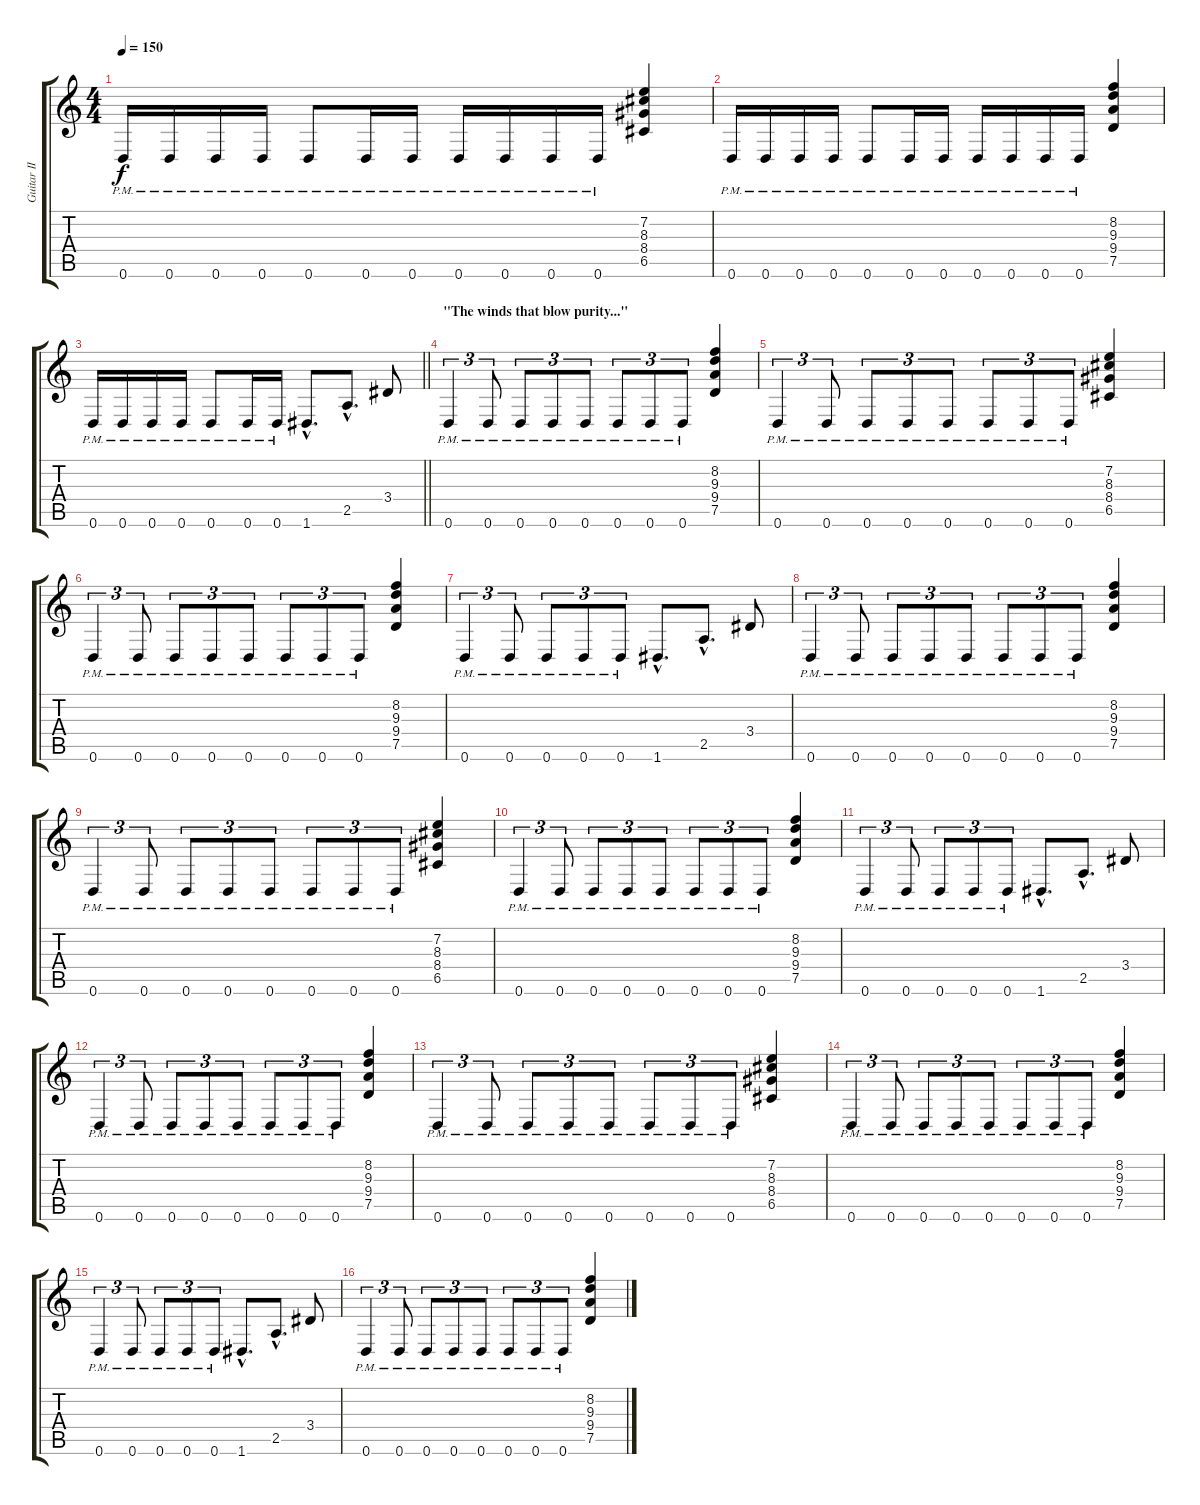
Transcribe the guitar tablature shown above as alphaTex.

\track ("Guitar II" "Guitar II") {instrument distortionguitar}
\staff {score tabs}
\tuning (D4 A3 F3 C3 G2 D2) {hide}
\ts (4 4)
\tempo 150
\clef g2
\ks c
0.6{pm}.16{dy f} 0.6{pm}.16 0.6{pm}.16 0.6{pm}.16 0.6{pm}.8 0.6{pm}.16 0.6{pm}.16 0.6{pm}.16 0.6{pm}.16 0.6{pm}.16 0.6{pm}.16 (7.2 8.3 8.4 6.5).4 |
0.6{pm}.16 0.6{pm}.16 0.6{pm}.16 0.6{pm}.16 0.6{pm}.8 0.6{pm}.16 0.6{pm}.16 0.6{pm}.16 0.6{pm}.16 0.6{pm}.16 0.6{pm}.16 (8.2 9.3 9.4 7.5).4 |
\barLineRight lightlight
0.6{pm}.16 0.6{pm}.16 0.6{pm}.16 0.6{pm}.16 0.6{pm}.8 0.6{pm}.16 0.6{pm}.16 1.6{hac}.8{d} 2.5{hac}.8{d} 3.4.8 |
\section ("" "\"The winds that blow purity...\"")
0.6{pm}.4{tu (3 2)} 0.6{pm}.8{tu (3 2)} 0.6{pm}.8{tu (3 2)} 0.6{pm}.8{tu (3 2)} 0.6{pm}.8{tu (3 2)} 0.6{pm}.8{tu (3 2)} 0.6{pm}.8{tu (3 2)} 0.6{pm}.8{tu (3 2)} (8.2 9.3 9.4 7.5).4 |
0.6{pm}.4{tu (3 2)} 0.6{pm}.8{tu (3 2)} 0.6{pm}.8{tu (3 2)} 0.6{pm}.8{tu (3 2)} 0.6{pm}.8{tu (3 2)} 0.6{pm}.8{tu (3 2)} 0.6{pm}.8{tu (3 2)} 0.6{pm}.8{tu (3 2)} (7.2 8.3 8.4 6.5).4 |
0.6{pm}.4{tu (3 2)} 0.6{pm}.8{tu (3 2)} 0.6{pm}.8{tu (3 2)} 0.6{pm}.8{tu (3 2)} 0.6{pm}.8{tu (3 2)} 0.6{pm}.8{tu (3 2)} 0.6{pm}.8{tu (3 2)} 0.6{pm}.8{tu (3 2)} (8.2 9.3 9.4 7.5).4 |
0.6{pm}.4{tu (3 2)} 0.6{pm}.8{tu (3 2)} 0.6{pm}.8{tu (3 2)} 0.6{pm}.8{tu (3 2)} 0.6{pm}.8{tu (3 2)} 1.6{hac}.8{d} 2.5{hac}.8{d} 3.4.8 |
0.6{pm}.4{tu (3 2)} 0.6{pm}.8{tu (3 2)} 0.6{pm}.8{tu (3 2)} 0.6{pm}.8{tu (3 2)} 0.6{pm}.8{tu (3 2)} 0.6{pm}.8{tu (3 2)} 0.6{pm}.8{tu (3 2)} 0.6{pm}.8{tu (3 2)} (8.2 9.3 9.4 7.5).4 |
0.6{pm}.4{tu (3 2)} 0.6{pm}.8{tu (3 2)} 0.6{pm}.8{tu (3 2)} 0.6{pm}.8{tu (3 2)} 0.6{pm}.8{tu (3 2)} 0.6{pm}.8{tu (3 2)} 0.6{pm}.8{tu (3 2)} 0.6{pm}.8{tu (3 2)} (7.2 8.3 8.4 6.5).4 |
0.6{pm}.4{tu (3 2)} 0.6{pm}.8{tu (3 2)} 0.6{pm}.8{tu (3 2)} 0.6{pm}.8{tu (3 2)} 0.6{pm}.8{tu (3 2)} 0.6{pm}.8{tu (3 2)} 0.6{pm}.8{tu (3 2)} 0.6{pm}.8{tu (3 2)} (8.2 9.3 9.4 7.5).4 |
0.6{pm}.4{tu (3 2)} 0.6{pm}.8{tu (3 2)} 0.6{pm}.8{tu (3 2)} 0.6{pm}.8{tu (3 2)} 0.6{pm}.8{tu (3 2)} 1.6{hac}.8{d} 2.5{hac}.8{d} 3.4.8 |
0.6{pm}.4{tu (3 2)} 0.6{pm}.8{tu (3 2)} 0.6{pm}.8{tu (3 2)} 0.6{pm}.8{tu (3 2)} 0.6{pm}.8{tu (3 2)} 0.6{pm}.8{tu (3 2)} 0.6{pm}.8{tu (3 2)} 0.6{pm}.8{tu (3 2)} (8.2 9.3 9.4 7.5).4 |
0.6{pm}.4{tu (3 2)} 0.6{pm}.8{tu (3 2)} 0.6{pm}.8{tu (3 2)} 0.6{pm}.8{tu (3 2)} 0.6{pm}.8{tu (3 2)} 0.6{pm}.8{tu (3 2)} 0.6{pm}.8{tu (3 2)} 0.6{pm}.8{tu (3 2)} (7.2 8.3 8.4 6.5).4 |
0.6{pm}.4{tu (3 2)} 0.6{pm}.8{tu (3 2)} 0.6{pm}.8{tu (3 2)} 0.6{pm}.8{tu (3 2)} 0.6{pm}.8{tu (3 2)} 0.6{pm}.8{tu (3 2)} 0.6{pm}.8{tu (3 2)} 0.6{pm}.8{tu (3 2)} (8.2 9.3 9.4 7.5).4 |
0.6{pm}.4{tu (3 2)} 0.6{pm}.8{tu (3 2)} 0.6{pm}.8{tu (3 2)} 0.6{pm}.8{tu (3 2)} 0.6{pm}.8{tu (3 2)} 1.6{hac}.8{d} 2.5{hac}.8{d} 3.4.8 |
0.6{pm}.4{tu (3 2)} 0.6{pm}.8{tu (3 2)} 0.6{pm}.8{tu (3 2)} 0.6{pm}.8{tu (3 2)} 0.6{pm}.8{tu (3 2)} 0.6{pm}.8{tu (3 2)} 0.6{pm}.8{tu (3 2)} 0.6{pm}.8{tu (3 2)} (8.2 9.3 9.4 7.5).4
